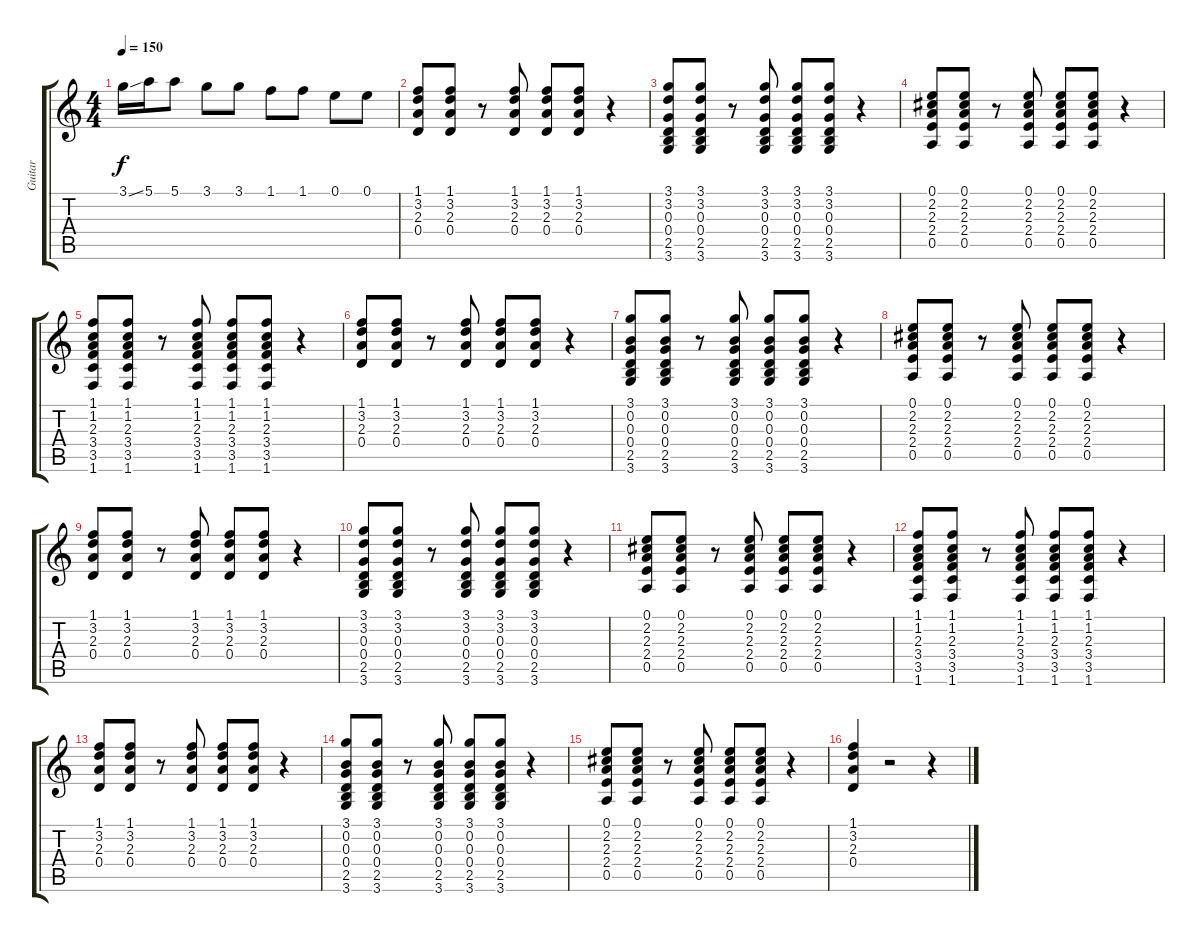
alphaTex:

\track ("Guitar" "Guitar") {instrument acousticguitarnylon}
\staff {score tabs}
\tuning (E4 B3 G3 D3 A2 E2) {hide}
\ts (4 4)
\tempo 150
\clef g2
\ks c
3.1{ss}.16{dy f} 5.1.16 5.1.8 3.1.8 3.1.8 1.1.8 1.1.8 0.1.8 0.1.8 |
(1.1 3.2 2.3 0.4).8{volume 11 instrument acousticguitarnylon} (1.1 3.2 2.3 0.4).8 r.8 (1.1 3.2 2.3 0.4).8 (1.1 3.2 2.3 0.4).8 (1.1 3.2 2.3 0.4).8 r.4 |
(3.1 3.2 0.3 0.4 2.5 3.6).8 (3.1 3.2 0.3 0.4 2.5 3.6).8 r.8 (3.1 3.2 0.3 0.4 2.5 3.6).8 (3.1 3.2 0.3 0.4 2.5 3.6).8 (3.1 3.2 0.3 0.4 2.5 3.6).8 r.4 |
(0.1 2.2 2.3 2.4 0.5).8 (0.1 2.2 2.3 2.4 0.5).8 r.8 (0.1 2.2 2.3 2.4 0.5).8 (0.1 2.2 2.3 2.4 0.5).8 (0.1 2.2 2.3 2.4 0.5).8 r.4 |
(1.1 1.2 2.3 3.4 3.5 1.6).8 (1.1 1.2 2.3 3.4 3.5 1.6).8 r.8 (1.1 1.2 2.3 3.4 3.5 1.6).8 (1.1 1.2 2.3 3.4 3.5 1.6).8 (1.1 1.2 2.3 3.4 3.5 1.6).8 r.4 |
(1.1 3.2 2.3 0.4).8 (1.1 3.2 2.3 0.4).8 r.8 (1.1 3.2 2.3 0.4).8 (1.1 3.2 2.3 0.4).8 (1.1 3.2 2.3 0.4).8 r.4 |
(3.1 0.2 0.3 0.4 2.5 3.6).8 (3.1 0.2 0.3 0.4 2.5 3.6).8 r.8 (3.1 0.2 0.3 0.4 2.5 3.6).8 (3.1 0.2 0.3 0.4 2.5 3.6).8 (3.1 0.2 0.3 0.4 2.5 3.6).8 r.4 |
(0.1 2.2 2.3 2.4 0.5).8 (0.1 2.2 2.3 2.4 0.5).8 r.8 (0.1 2.2 2.3 2.4 0.5).8 (0.1 2.2 2.3 2.4 0.5).8 (0.1 2.2 2.3 2.4 0.5).8 r.4 |
(1.1 3.2 2.3 0.4).8{volume 11 instrument acousticguitarnylon} (1.1 3.2 2.3 0.4).8 r.8 (1.1 3.2 2.3 0.4).8 (1.1 3.2 2.3 0.4).8 (1.1 3.2 2.3 0.4).8 r.4 |
(3.1 3.2 0.3 0.4 2.5 3.6).8 (3.1 3.2 0.3 0.4 2.5 3.6).8 r.8 (3.1 3.2 0.3 0.4 2.5 3.6).8 (3.1 3.2 0.3 0.4 2.5 3.6).8 (3.1 3.2 0.3 0.4 2.5 3.6).8 r.4 |
(0.1 2.2 2.3 2.4 0.5).8 (0.1 2.2 2.3 2.4 0.5).8 r.8 (0.1 2.2 2.3 2.4 0.5).8 (0.1 2.2 2.3 2.4 0.5).8 (0.1 2.2 2.3 2.4 0.5).8 r.4 |
(1.1 1.2 2.3 3.4 3.5 1.6).8 (1.1 1.2 2.3 3.4 3.5 1.6).8 r.8 (1.1 1.2 2.3 3.4 3.5 1.6).8 (1.1 1.2 2.3 3.4 3.5 1.6).8 (1.1 1.2 2.3 3.4 3.5 1.6).8 r.4 |
(1.1 3.2 2.3 0.4).8 (1.1 3.2 2.3 0.4).8 r.8 (1.1 3.2 2.3 0.4).8 (1.1 3.2 2.3 0.4).8 (1.1 3.2 2.3 0.4).8 r.4 |
(3.1 0.2 0.3 0.4 2.5 3.6).8 (3.1 0.2 0.3 0.4 2.5 3.6).8 r.8 (3.1 0.2 0.3 0.4 2.5 3.6).8 (3.1 0.2 0.3 0.4 2.5 3.6).8 (3.1 0.2 0.3 0.4 2.5 3.6).8 r.4 |
(0.1 2.2 2.3 2.4 0.5).8 (0.1 2.2 2.3 2.4 0.5).8 r.8 (0.1 2.2 2.3 2.4 0.5).8 (0.1 2.2 2.3 2.4 0.5).8 (0.1 2.2 2.3 2.4 0.5).8 r.4 |
(1.1 3.2 2.3 0.4).4 r.2 r.4
